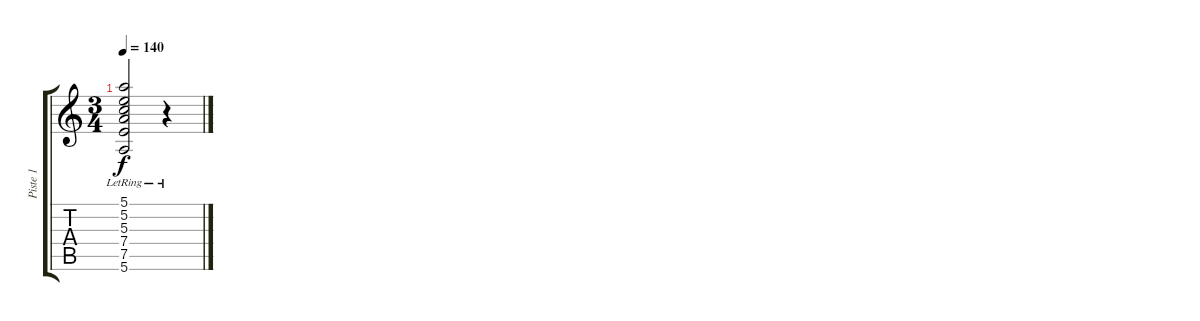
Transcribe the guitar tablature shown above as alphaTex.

\track ("Piste 1" "Piste 1") {instrument acousticguitarnylon}
\staff {score tabs}
\tuning (E4 B3 G3 D3 A2 E2) {hide}
\ts (3 4)
\tempo 140
\clef g2
\ks c
(5.1{lr} 5.2{lr} 5.3{lr} 7.4{lr} 7.5{lr} 5.6{lr}).2{dy f} r.4
